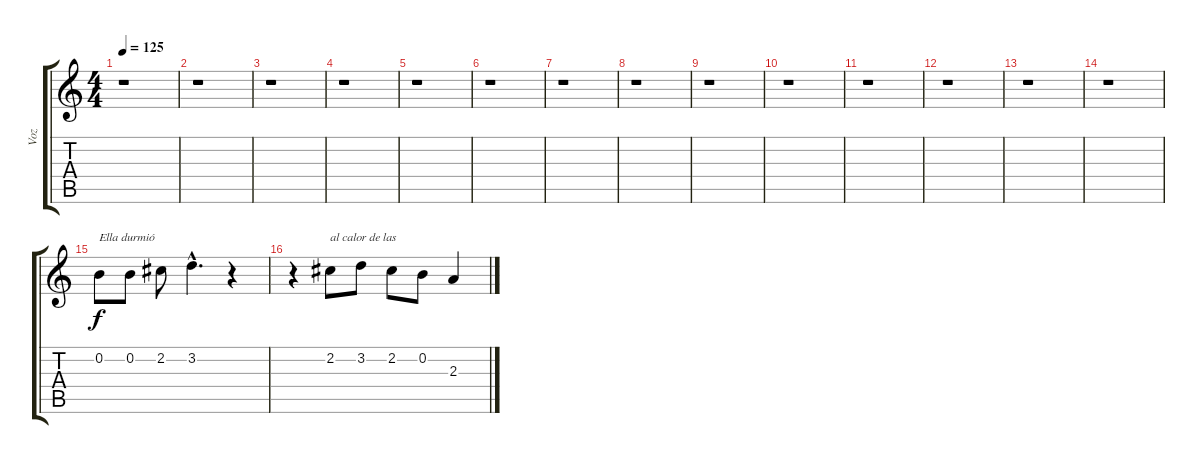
\track ("Voz" "Voz") {instrument contrabass}
\staff {score tabs}
\tuning (E4 B3 G3 D3 A2 E2) {hide}
\ts (4 4)
\tempo 125
\clef g2
\ks c
r.1{dy f instrument contrabass} |
r.1 |
r.1 |
r.1 |
r.1 |
r.1 |
r.1 |
r.1 |
r.1 |
r.1 |
r.1 |
r.1 |
r.1 |
r.1 |
0.2.8{txt "Ella durmió"} 0.2.8 2.2.8 3.2{hac}.4{d} r.4 |
r.4 2.2.8{txt "al calor de las"} 3.2.8 2.2.8 0.2.8 2.3.4
